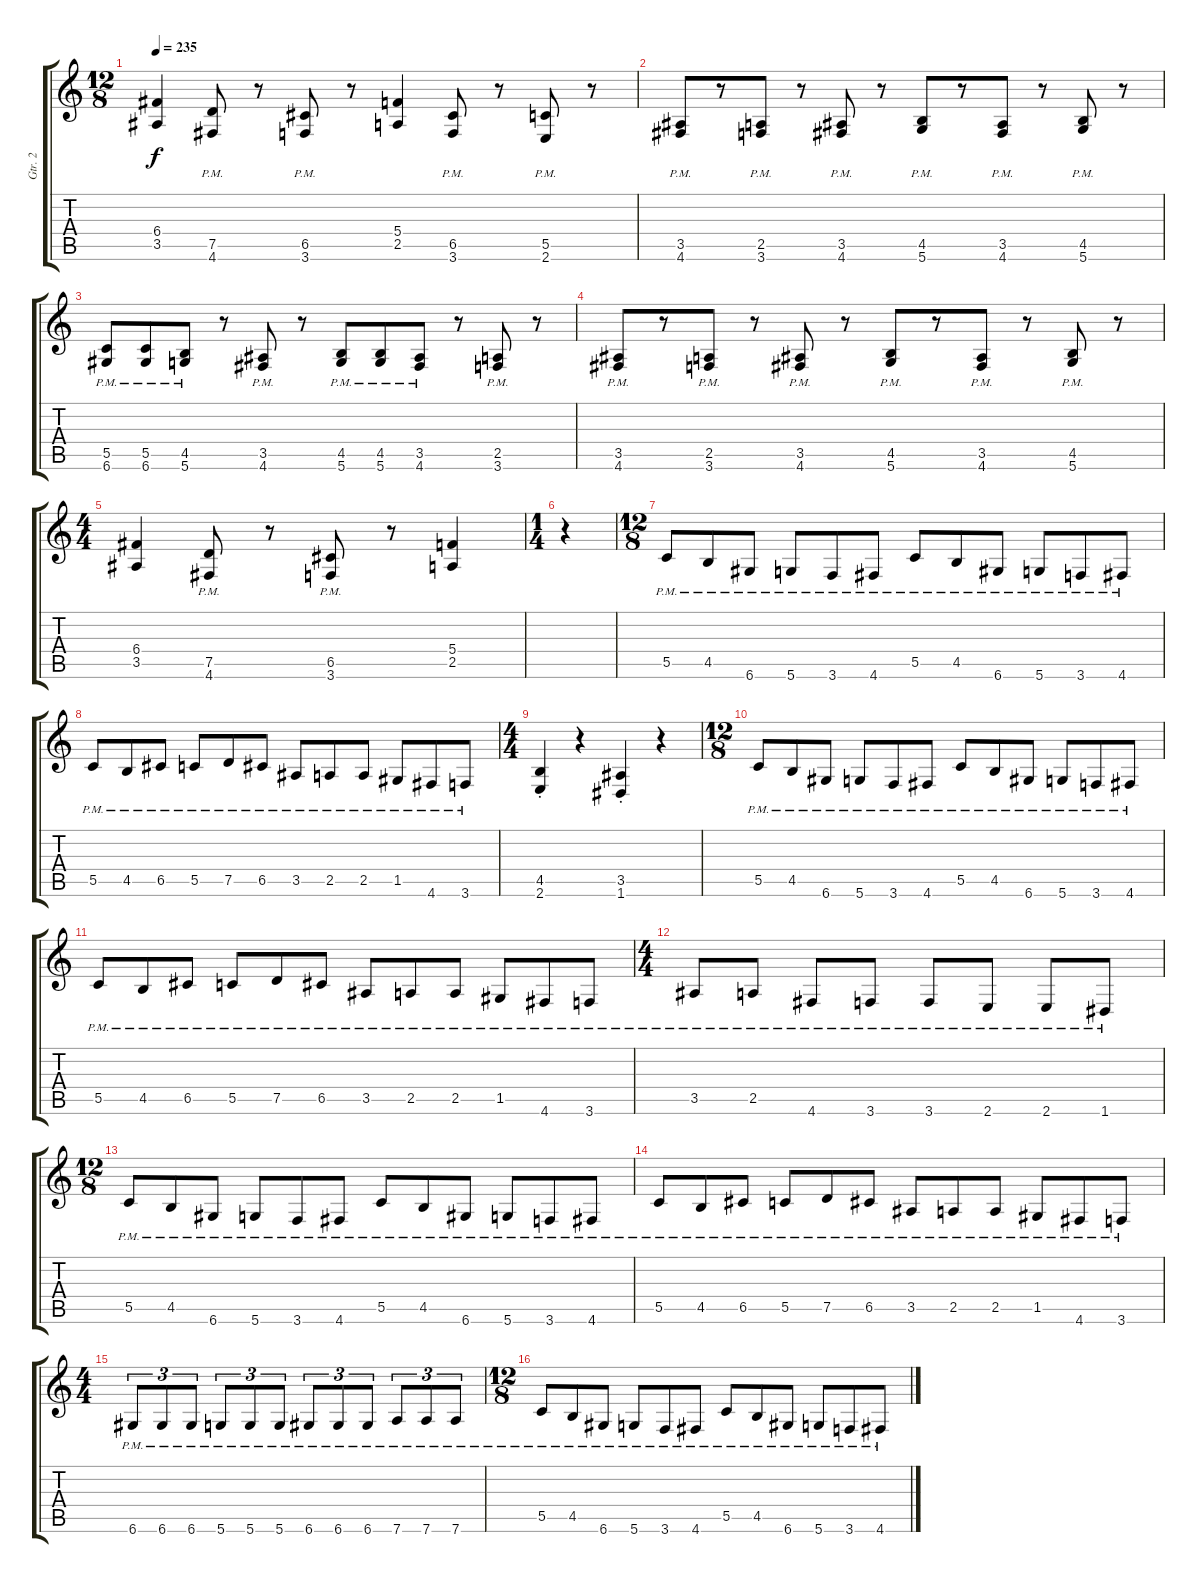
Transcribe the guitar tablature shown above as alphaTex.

\track ("Gtr. 2" "Gtr. 2") {instrument distortionguitar}
\staff {score tabs}
\tuning (D4 A3 F3 C3 G2 D2) {hide}
\ts (12 8)
\tempo 235
\clef g2
\ks c
(6.4 3.5).4{dy f} (7.5{pm} 4.6{pm}).8 r.8 (6.5{pm} 3.6{pm}).8 r.8 (5.4 2.5).4 (6.5{pm} 3.6{pm}).8 r.8 (5.5{pm} 2.6{pm}).8 r.8 |
(3.5{pm} 4.6{pm}).8 r.8 (2.5{pm} 3.6{pm}).8 r.8 (3.5{pm} 4.6{pm}).8 r.8 (4.5{pm} 5.6{pm}).8 r.8 (3.5{pm} 4.6{pm}).8 r.8 (4.5{pm} 5.6{pm}).8 r.8 |
(5.5{pm} 6.6{pm}).8 (5.5{pm} 6.6{pm}).8 (4.5{pm} 5.6{pm}).8 r.8 (3.5{pm} 4.6{pm}).8 r.8 (4.5{pm} 5.6{pm}).8 (4.5{pm} 5.6{pm}).8 (3.5{pm} 4.6{pm}).8 r.8 (2.5{pm} 3.6{pm}).8 r.8 |
(3.5{pm} 4.6{pm}).8 r.8 (2.5{pm} 3.6{pm}).8 r.8 (3.5{pm} 4.6{pm}).8 r.8 (4.5{pm} 5.6{pm}).8 r.8 (3.5{pm} 4.6{pm}).8 r.8 (4.5{pm} 5.6{pm}).8 r.8 |
\ts (4 4)
(6.4 3.5).4 (7.5{pm} 4.6{pm}).8 r.8 (6.5{pm} 3.6{pm}).8 r.8 (5.4 2.5).4 |
\ts (1 4)
r.4 |
\ts (12 8)
5.5{pm}.8 4.5{pm}.8 6.6{pm}.8 5.6{pm}.8 3.6{pm}.8 4.6{pm}.8 5.5{pm}.8 4.5{pm}.8 6.6{pm}.8 5.6{pm}.8 3.6{pm}.8 4.6{pm}.8 |
5.5{pm}.8 4.5{pm}.8 6.5{pm}.8 5.5{pm}.8 7.5{pm}.8 6.5{pm}.8 3.5{pm}.8 2.5{pm}.8 2.5{pm}.8 1.5{pm}.8 4.6{pm}.8 3.6{pm}.8 |
\ts (4 4)
(4.5{st} 2.6{st}).4 r.4 (3.5{st} 1.6{st}).4 r.4 |
\ts (12 8)
5.5{pm}.8 4.5{pm}.8 6.6{pm}.8 5.6{pm}.8 3.6{pm}.8 4.6{pm}.8 5.5{pm}.8 4.5{pm}.8 6.6{pm}.8 5.6{pm}.8 3.6{pm}.8 4.6{pm}.8 |
5.5{pm}.8 4.5{pm}.8 6.5{pm}.8 5.5{pm}.8 7.5{pm}.8 6.5{pm}.8 3.5{pm}.8 2.5{pm}.8 2.5{pm}.8 1.5{pm}.8 4.6{pm}.8 3.6{pm}.8 |
\ts (4 4)
3.5{pm}.8 2.5{pm}.8 4.6{pm}.8 3.6{pm}.8 3.6{pm}.8 2.6{pm}.8 2.6{pm}.8 1.6{pm}.8 |
\ts (12 8)
5.5{pm}.8 4.5{pm}.8 6.6{pm}.8 5.6{pm}.8 3.6{pm}.8 4.6{pm}.8 5.5{pm}.8 4.5{pm}.8 6.6{pm}.8 5.6{pm}.8 3.6{pm}.8 4.6{pm}.8 |
5.5{pm}.8 4.5{pm}.8 6.5{pm}.8 5.5{pm}.8 7.5{pm}.8 6.5{pm}.8 3.5{pm}.8 2.5{pm}.8 2.5{pm}.8 1.5{pm}.8 4.6{pm}.8 3.6{pm}.8 |
\ts (4 4)
6.6{pm}.8{tu (3 2)} 6.6{pm}.8{tu (3 2)} 6.6{pm}.8{tu (3 2)} 5.6{pm}.8{tu (3 2)} 5.6{pm}.8{tu (3 2)} 5.6{pm}.8{tu (3 2)} 6.6{pm}.8{tu (3 2)} 6.6{pm}.8{tu (3 2)} 6.6{pm}.8{tu (3 2)} 7.6{pm}.8{tu (3 2)} 7.6{pm}.8{tu (3 2)} 7.6{pm}.8{tu (3 2)} |
\ts (12 8)
5.5{pm}.8 4.5{pm}.8 6.6{pm}.8 5.6{pm}.8 3.6{pm}.8 4.6{pm}.8 5.5{pm}.8 4.5{pm}.8 6.6{pm}.8 5.6{pm}.8 3.6{pm}.8 4.6{pm}.8
